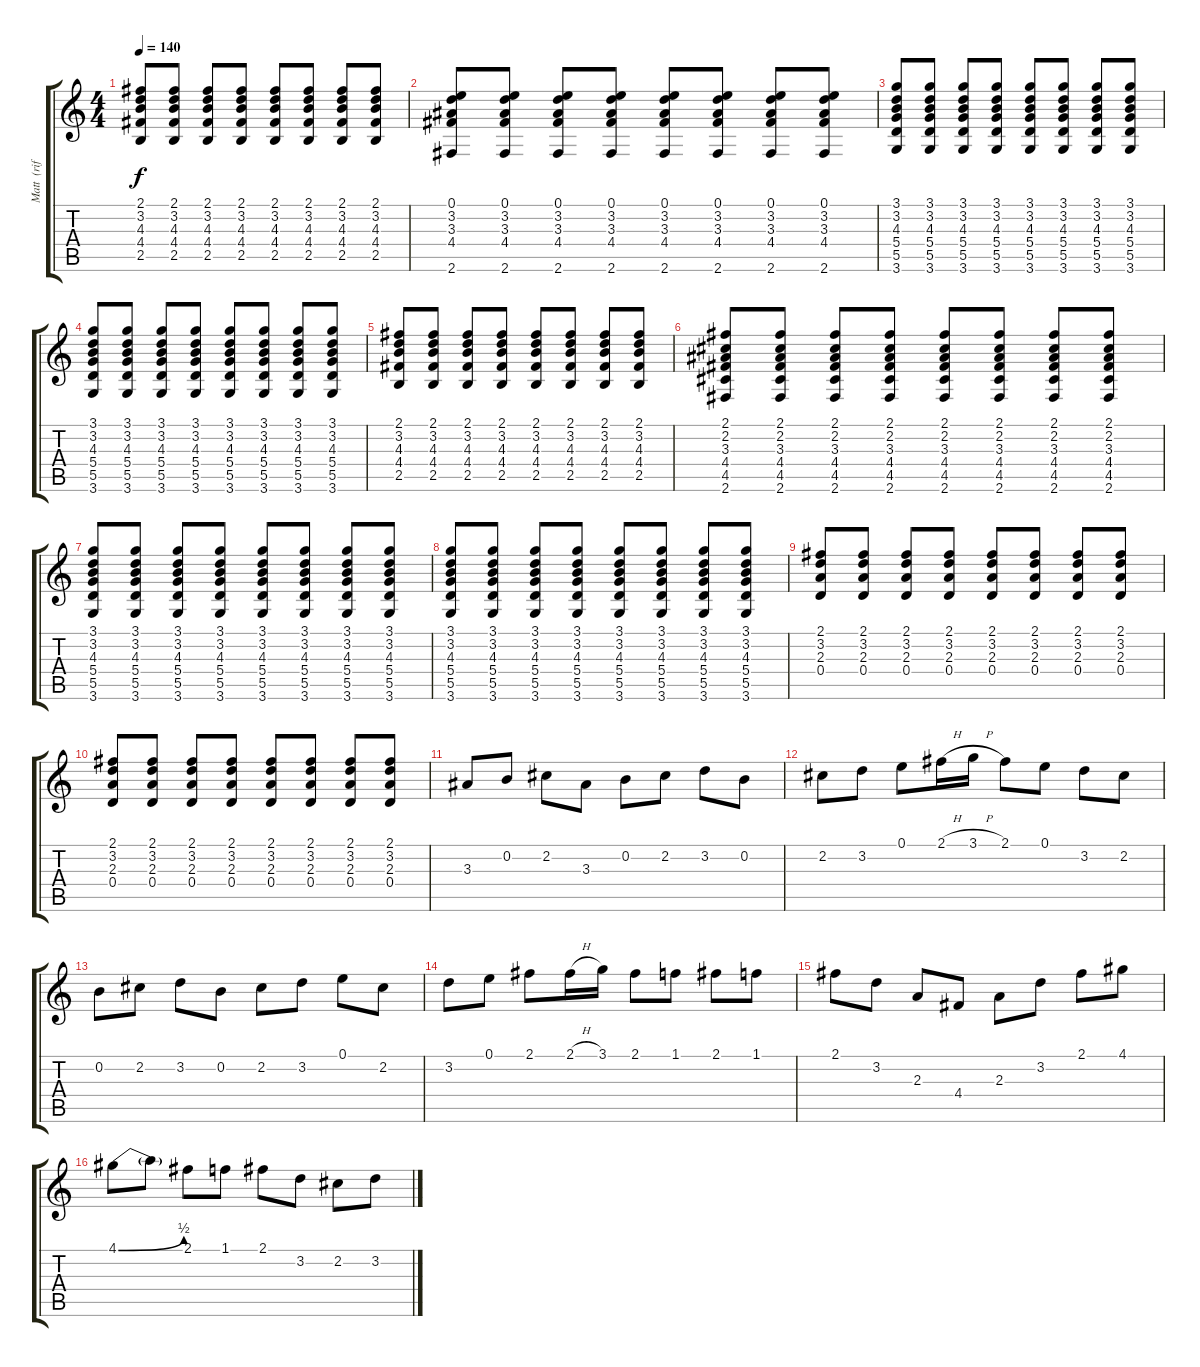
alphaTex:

\track ("Matt  (riff+refrain)    Disto" "Matt  (rif") {instrument overdrivenguitar}
\staff {score tabs}
\tuning (E4 B3 G3 D3 A2 E2) {hide}
\ts (4 4)
\tempo 140
\clef g2
\ks c
(2.1 3.2 4.3 4.4 2.5).8{dy f} (2.1 3.2 4.3 4.4 2.5).8 (2.1 3.2 4.3 4.4 2.5).8 (2.1 3.2 4.3 4.4 2.5).8 (2.1 3.2 4.3 4.4 2.5).8 (2.1 3.2 4.3 4.4 2.5).8 (2.1 3.2 4.3 4.4 2.5).8 (2.1 3.2 4.3 4.4 2.5).8 |
(0.1 3.2 3.3 4.4 2.6).8 (0.1 3.2 3.3 4.4 2.6).8 (0.1 3.2 3.3 4.4 2.6).8 (0.1 3.2 3.3 4.4 2.6).8 (0.1 3.2 3.3 4.4 2.6).8 (0.1 3.2 3.3 4.4 2.6).8 (0.1 3.2 3.3 4.4 2.6).8 (0.1 3.2 3.3 4.4 2.6).8 |
(3.1 3.2 4.3 5.4 5.5 3.6).8 (3.1 3.2 4.3 5.4 5.5 3.6).8 (3.1 3.2 4.3 5.4 5.5 3.6).8 (3.1 3.2 4.3 5.4 5.5 3.6).8 (3.1 3.2 4.3 5.4 5.5 3.6).8 (3.1 3.2 4.3 5.4 5.5 3.6).8 (3.1 3.2 4.3 5.4 5.5 3.6).8 (3.1 3.2 4.3 5.4 5.5 3.6).8 |
(3.1 3.2 4.3 5.4 5.5 3.6).8 (3.1 3.2 4.3 5.4 5.5 3.6).8 (3.1 3.2 4.3 5.4 5.5 3.6).8 (3.1 3.2 4.3 5.4 5.5 3.6).8 (3.1 3.2 4.3 5.4 5.5 3.6).8 (3.1 3.2 4.3 5.4 5.5 3.6).8 (3.1 3.2 4.3 5.4 5.5 3.6).8 (3.1 3.2 4.3 5.4 5.5 3.6).8 |
(2.1 3.2 4.3 4.4 2.5).8 (2.1 3.2 4.3 4.4 2.5).8 (2.1 3.2 4.3 4.4 2.5).8 (2.1 3.2 4.3 4.4 2.5).8 (2.1 3.2 4.3 4.4 2.5).8 (2.1 3.2 4.3 4.4 2.5).8 (2.1 3.2 4.3 4.4 2.5).8 (2.1 3.2 4.3 4.4 2.5).8 |
(2.1 2.2 3.3 4.4 4.5 2.6).8 (2.1 2.2 3.3 4.4 4.5 2.6).8 (2.1 2.2 3.3 4.4 4.5 2.6).8 (2.1 2.2 3.3 4.4 4.5 2.6).8 (2.1 2.2 3.3 4.4 4.5 2.6).8 (2.1 2.2 3.3 4.4 4.5 2.6).8 (2.1 2.2 3.3 4.4 4.5 2.6).8 (2.1 2.2 3.3 4.4 4.5 2.6).8 |
(3.1 3.2 4.3 5.4 5.5 3.6).8 (3.1 3.2 4.3 5.4 5.5 3.6).8 (3.1 3.2 4.3 5.4 5.5 3.6).8 (3.1 3.2 4.3 5.4 5.5 3.6).8 (3.1 3.2 4.3 5.4 5.5 3.6).8 (3.1 3.2 4.3 5.4 5.5 3.6).8 (3.1 3.2 4.3 5.4 5.5 3.6).8 (3.1 3.2 4.3 5.4 5.5 3.6).8 |
(3.1 3.2 4.3 5.4 5.5 3.6).8 (3.1 3.2 4.3 5.4 5.5 3.6).8 (3.1 3.2 4.3 5.4 5.5 3.6).8 (3.1 3.2 4.3 5.4 5.5 3.6).8 (3.1 3.2 4.3 5.4 5.5 3.6).8 (3.1 3.2 4.3 5.4 5.5 3.6).8 (3.1 3.2 4.3 5.4 5.5 3.6).8 (3.1 3.2 4.3 5.4 5.5 3.6).8 |
(2.1 3.2 2.3 0.4).8 (2.1 3.2 2.3 0.4).8 (2.1 3.2 2.3 0.4).8 (2.1 3.2 2.3 0.4).8 (2.1 3.2 2.3 0.4).8 (2.1 3.2 2.3 0.4).8 (2.1 3.2 2.3 0.4).8 (2.1 3.2 2.3 0.4).8 |
(2.1 3.2 2.3 0.4).8 (2.1 3.2 2.3 0.4).8 (2.1 3.2 2.3 0.4).8 (2.1 3.2 2.3 0.4).8 (2.1 3.2 2.3 0.4).8 (2.1 3.2 2.3 0.4).8 (2.1 3.2 2.3 0.4).8 (2.1 3.2 2.3 0.4).8 |
3.3.8 0.2.8 2.2.8 3.3.8 0.2.8 2.2.8 3.2.8 0.2.8 |
2.2.8 3.2.8 0.1.8 2.1{h}.16 3.1{h}.16 2.1.8 0.1.8 3.2.8 2.2.8 |
0.2.8 2.2.8 3.2.8 0.2.8 2.2.8 3.2.8 0.1.8 2.2.8 |
3.2.8 0.1.8 2.1.8 2.1{h}.16 3.1.16 2.1.8 1.1.8 2.1.8 1.1.8 |
2.1.8 3.2.8 2.3.8 4.4.8 2.3.8 3.2.8 2.1.8 4.1.8 |
4.1{be (bend 0 0 60 2)}.8 4.1{t}.8 2.1.8 1.1.8 2.1.8 3.2.8 2.2.8 3.2.8
